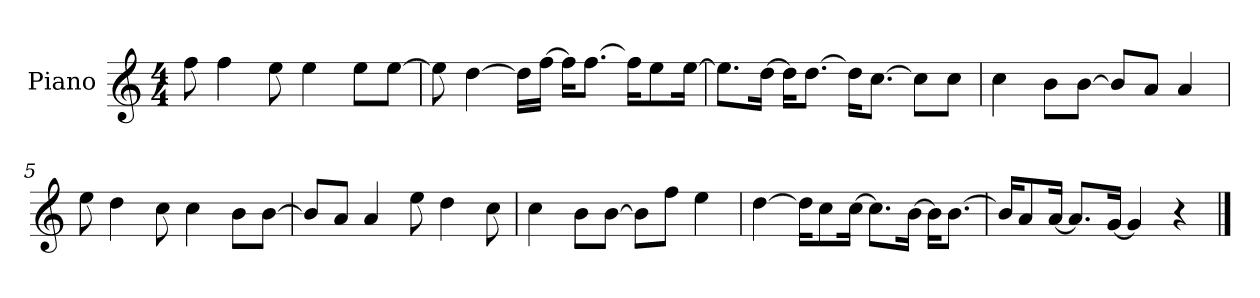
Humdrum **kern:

**kern
*part1
*staff1
*I"Piano
*I'P-no
*clefG2
*k[]
*M4/4
*MM90
=1
8ff\
4ff\
8ee\
4ee\
8ee\L
[8ee\J
=2
8ee\]
[4dd\
16dd\LL]
[16ff\JJ
16ff\KL]
[8.ff\J
16ff\KL]
8ee\
[16ee\Jk
=3
8.ee\L]
[16dd\Jk
16dd\KL]
[8.dd\J
16dd\KL]
[8.cc\J
8cc\L]
8cc\J
=4
4cc\
8b\L
[8b\J
8b/L]
8a/J
4a/
=5
8ee\
4dd\
8cc\
4cc\
8b\L
[8b\J
!!LO:LB:g=z
=6
8b/L]
8a/J
4a/
8ee\
4dd\
8cc\
=7
4cc\
8b\L
[8b\J
8b\L]
8ff\J
4ee\
=8
[4dd\
16dd\KL]
8cc\
[16cc\Jk
8.cc\L]
[16b\Jk
16b\KL]
[8.b\J
=9
16b/KL]
8a/
[16a/Jk
8.a/L]
[16g/Jk
4g/]
4r
==
*-
